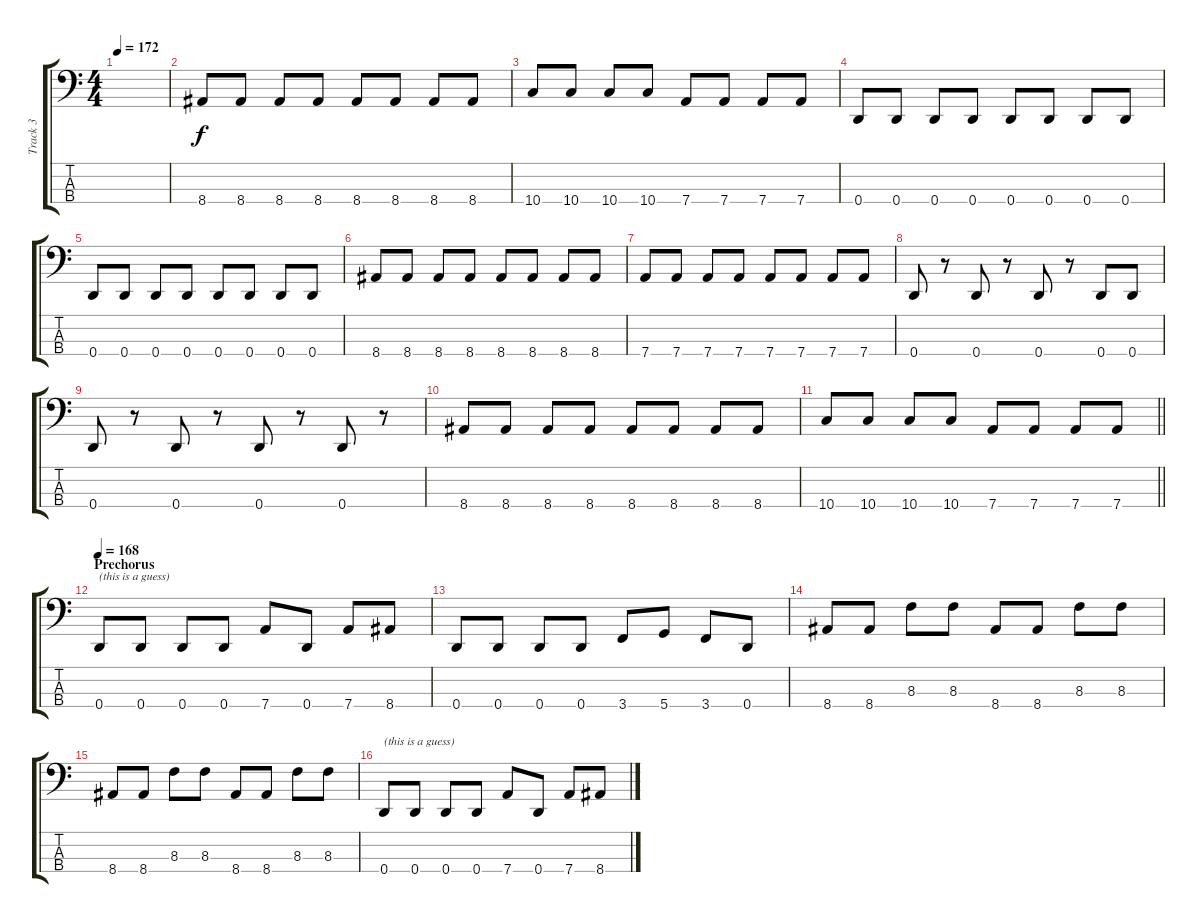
\track ("Track 3" "Track 3") {instrument electricbassfinger}
\staff {score tabs}
\tuning (G2 D2 A1 D1) {hide}
\ts (4 4)
\tempo 172
\clef f4
\ks c
|
8.4.8 8.4.8 8.4.8 8.4.8 8.4.8 8.4.8 8.4.8 8.4.8 |
10.4.8 10.4.8 10.4.8 10.4.8 7.4.8 7.4.8 7.4.8 7.4.8 |
0.4.8 0.4.8 0.4.8 0.4.8 0.4.8 0.4.8 0.4.8 0.4.8 |
0.4.8 0.4.8 0.4.8 0.4.8 0.4.8 0.4.8 0.4.8 0.4.8 |
8.4.8 8.4.8 8.4.8 8.4.8 8.4.8 8.4.8 8.4.8 8.4.8 |
7.4.8 7.4.8 7.4.8 7.4.8 7.4.8 7.4.8 7.4.8 7.4.8 |
0.4.8 r.8 0.4.8 r.8 0.4.8 r.8 0.4.8 0.4.8 |
0.4.8 r.8 0.4.8 r.8 0.4.8 r.8 0.4.8 r.8 |
8.4.8 8.4.8 8.4.8 8.4.8 8.4.8 8.4.8 8.4.8 8.4.8 |
\barLineRight lightlight
10.4.8 10.4.8 10.4.8 10.4.8 7.4.8 7.4.8 7.4.8 7.4.8 |
\section ("" "Prechorus")
\tempo 168
0.4.8{txt "(this is a guess)"} 0.4.8 0.4.8 0.4.8 7.4.8 0.4.8 7.4.8 8.4.8 |
0.4.8 0.4.8 0.4.8 0.4.8 3.4.8 5.4.8 3.4.8 0.4.8 |
8.4.8 8.4.8 8.3.8 8.3.8 8.4.8 8.4.8 8.3.8 8.3.8 |
8.4.8 8.4.8 8.3.8 8.3.8 8.4.8 8.4.8 8.3.8 8.3.8 |
0.4.8{txt "(this is a guess)"} 0.4.8 0.4.8 0.4.8 7.4.8 0.4.8 7.4.8 8.4.8
